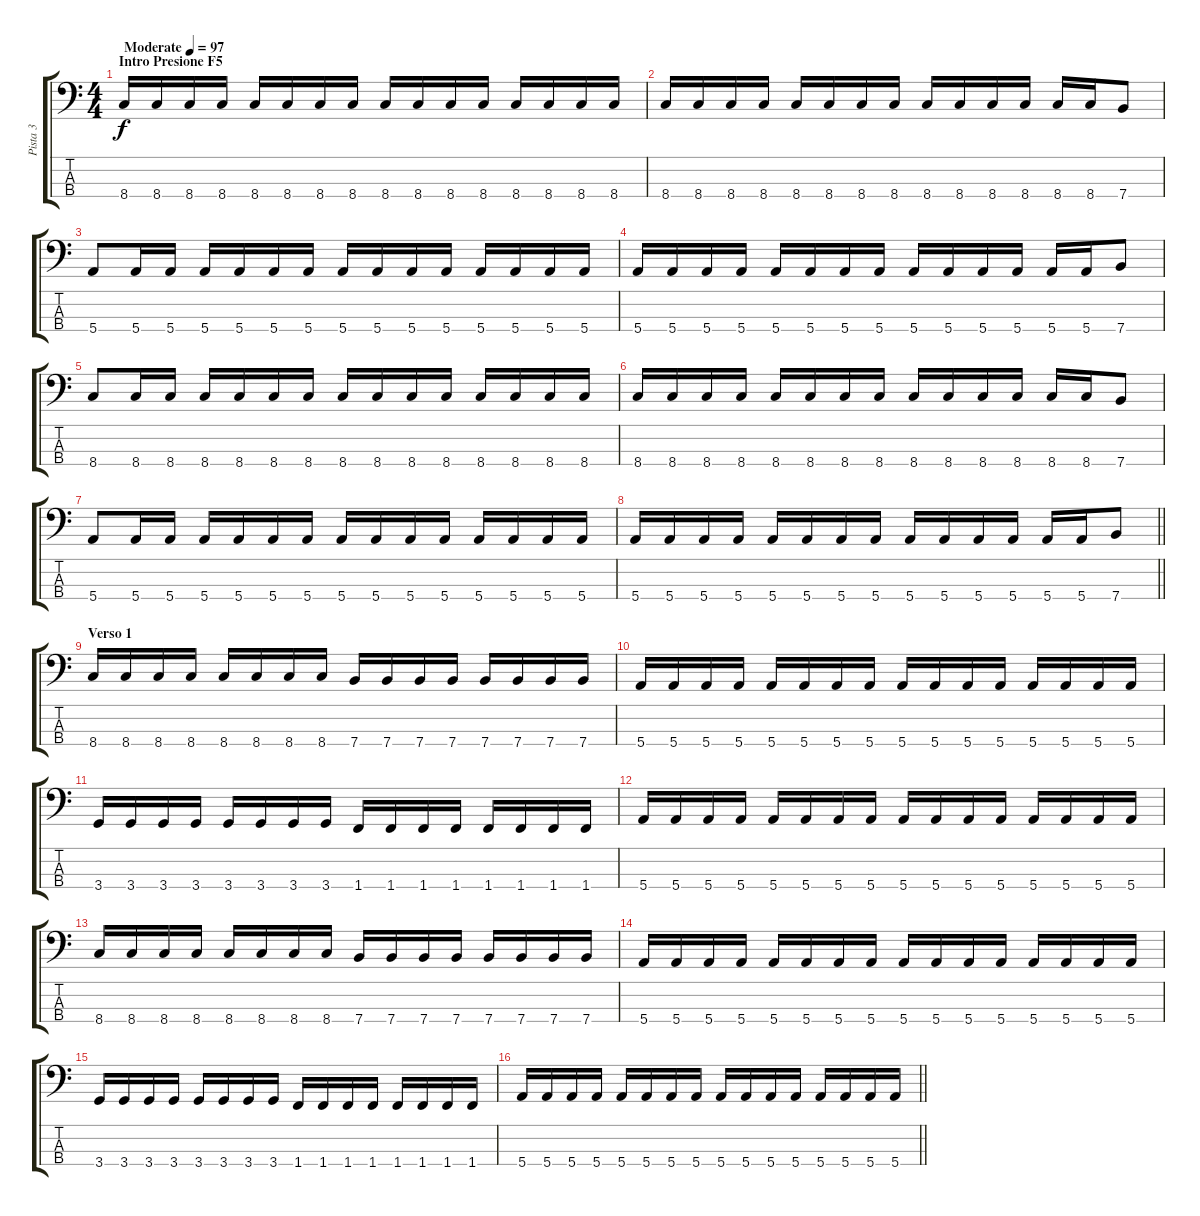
\track ("Pista 3" "Pista 3") {instrument electricbasspick}
\staff {score tabs}
\tuning (G2 D2 A1 E1) {hide}
\ts (4 4)
\section ("" "Intro Presione F5 ")
\tempo (97 "Moderate")
\clef f4
\ks c
8.4.16{dy f instrument electricbasspick} 8.4.16 8.4.16 8.4.16 8.4.16 8.4.16 8.4.16 8.4.16 8.4.16 8.4.16 8.4.16 8.4.16 8.4.16 8.4.16 8.4.16 8.4.16 |
8.4.16 8.4.16 8.4.16 8.4.16 8.4.16 8.4.16 8.4.16 8.4.16 8.4.16 8.4.16 8.4.16 8.4.16 8.4.16 8.4.16 7.4.8 |
5.4.8 5.4.16 5.4.16 5.4.16 5.4.16 5.4.16 5.4.16 5.4.16 5.4.16 5.4.16 5.4.16 5.4.16 5.4.16 5.4.16 5.4.16 |
5.4.16 5.4.16 5.4.16 5.4.16 5.4.16 5.4.16 5.4.16 5.4.16 5.4.16 5.4.16 5.4.16 5.4.16 5.4.16 5.4.16 7.4.8 |
8.4.8 8.4.16 8.4.16 8.4.16 8.4.16 8.4.16 8.4.16 8.4.16 8.4.16 8.4.16 8.4.16 8.4.16 8.4.16 8.4.16 8.4.16 |
8.4.16 8.4.16 8.4.16 8.4.16 8.4.16 8.4.16 8.4.16 8.4.16 8.4.16 8.4.16 8.4.16 8.4.16 8.4.16 8.4.16 7.4.8 |
5.4.8 5.4.16 5.4.16 5.4.16 5.4.16 5.4.16 5.4.16 5.4.16 5.4.16 5.4.16 5.4.16 5.4.16 5.4.16 5.4.16 5.4.16 |
\barLineRight lightlight
5.4.16 5.4.16 5.4.16 5.4.16 5.4.16 5.4.16 5.4.16 5.4.16 5.4.16 5.4.16 5.4.16 5.4.16 5.4.16 5.4.16 7.4.8 |
\section ("" "Verso 1")
8.4.16 8.4.16 8.4.16 8.4.16 8.4.16 8.4.16 8.4.16 8.4.16 7.4.16 7.4.16 7.4.16 7.4.16 7.4.16 7.4.16 7.4.16 7.4.16 |
5.4.16 5.4.16 5.4.16 5.4.16 5.4.16 5.4.16 5.4.16 5.4.16 5.4.16 5.4.16 5.4.16 5.4.16 5.4.16 5.4.16 5.4.16 5.4.16 |
3.4.16 3.4.16 3.4.16 3.4.16 3.4.16 3.4.16 3.4.16 3.4.16 1.4.16 1.4.16 1.4.16 1.4.16 1.4.16 1.4.16 1.4.16 1.4.16 |
5.4.16 5.4.16 5.4.16 5.4.16 5.4.16 5.4.16 5.4.16 5.4.16 5.4.16 5.4.16 5.4.16 5.4.16 5.4.16 5.4.16 5.4.16 5.4.16 |
8.4.16 8.4.16 8.4.16 8.4.16 8.4.16 8.4.16 8.4.16 8.4.16 7.4.16 7.4.16 7.4.16 7.4.16 7.4.16 7.4.16 7.4.16 7.4.16 |
5.4.16 5.4.16 5.4.16 5.4.16 5.4.16 5.4.16 5.4.16 5.4.16 5.4.16 5.4.16 5.4.16 5.4.16 5.4.16 5.4.16 5.4.16 5.4.16 |
3.4.16 3.4.16 3.4.16 3.4.16 3.4.16 3.4.16 3.4.16 3.4.16 1.4.16 1.4.16 1.4.16 1.4.16 1.4.16 1.4.16 1.4.16 1.4.16 |
\barLineRight lightlight
5.4.16 5.4.16 5.4.16 5.4.16 5.4.16 5.4.16 5.4.16 5.4.16 5.4.16 5.4.16 5.4.16 5.4.16 5.4.16 5.4.16 5.4.16 5.4.16
